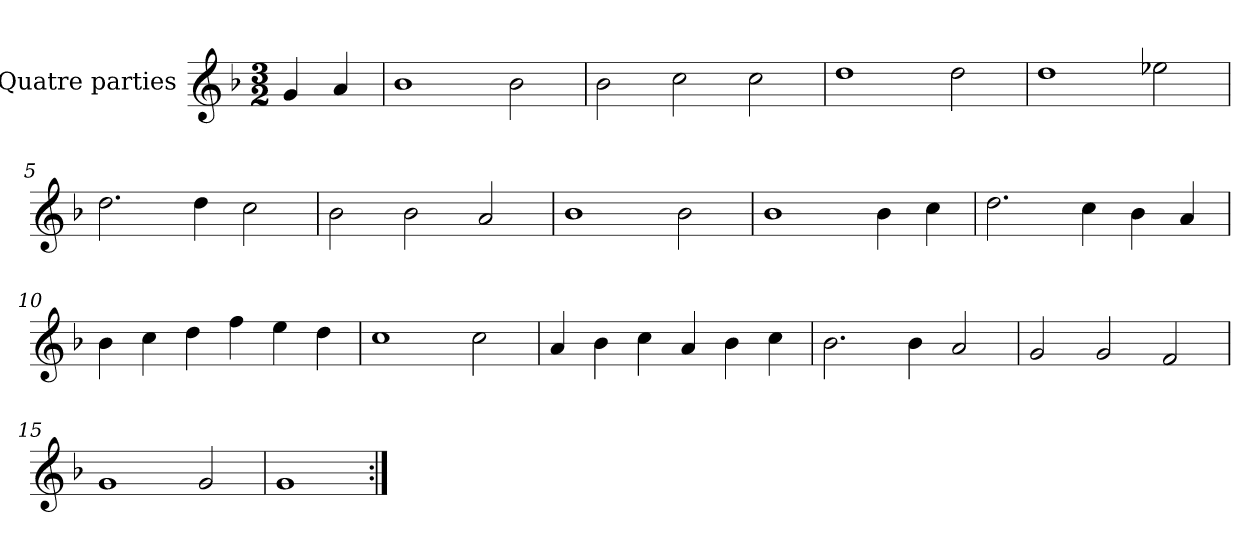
**kern
*part1
*staff1
*I"Quatre parties
*clefG2
*k[b-]
*M3/2
*MM180
=
4g/
4a/
=1
1b-
2b-\
=2
2b-\
2cc\
2cc\
=3
1dd
2dd\
=4
1dd
2ee-X\
=5
2.dd\
4dd\
2cc\
=6
2b-\
2b-\
2a/
=7
1b-
2b-\
=8
1b-
4b-\
4cc\
=9
2.dd\
4cc\
4b-\
4a/
=10
4b-\
4cc\
4dd\
4ff\
4ee\
4dd\
=11
1cc
2cc\
=12
4a/
4b-\
4cc\
4a/
4b-\
4cc\
=13
2.b-\
4b-\
2a/
=14
2g/
2g/
2f/
=15
1g
2g/
=16
1g
=:|!
*-
